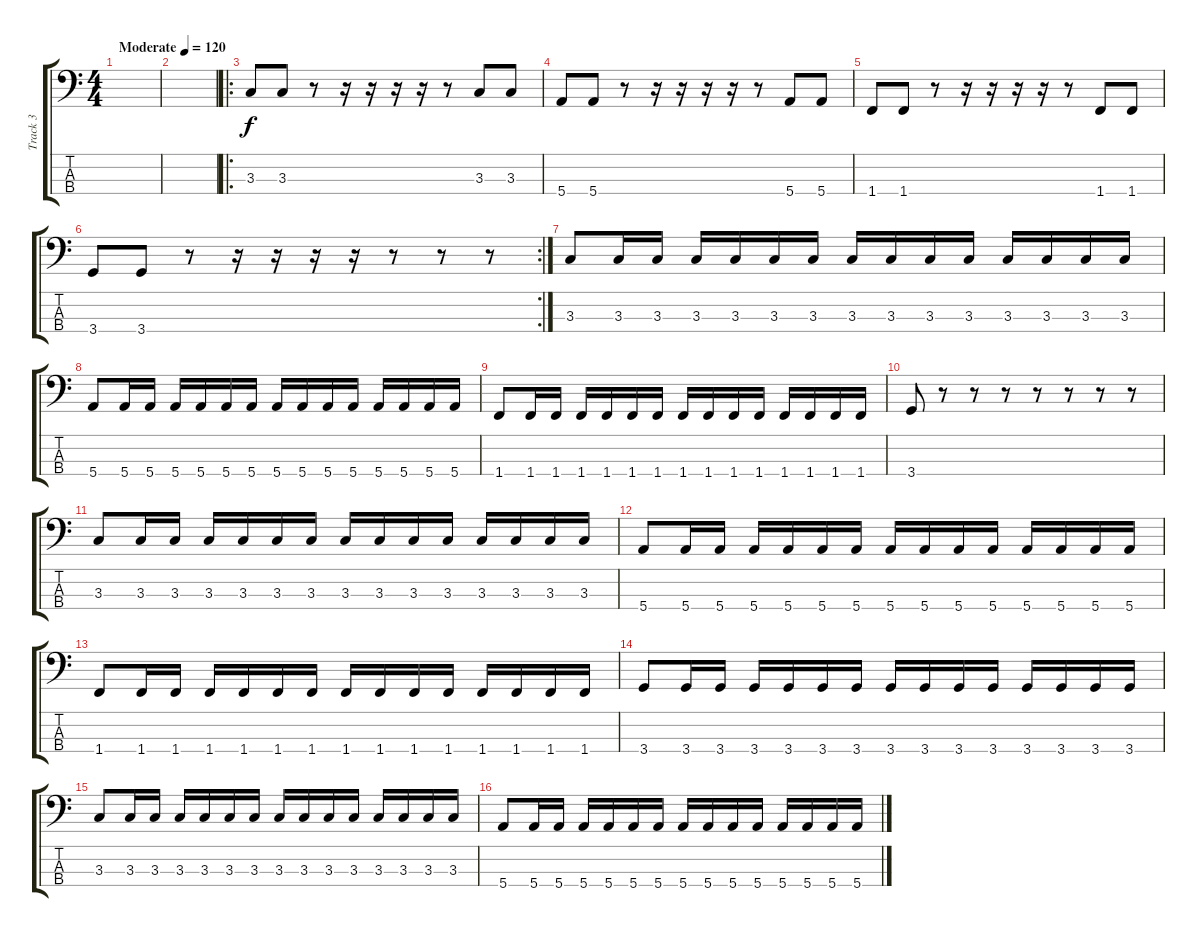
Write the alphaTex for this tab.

\track ("Track 3" "Track 3") {instrument electricbassfinger}
\staff {score tabs}
\tuning (G2 D2 A1 E1) {hide}
\ts (4 4)
\tempo (120 "Moderate")
\clef f4
\ks c
|
|
\ro
3.3.8 3.3.8 r.8 r.16 r.16 r.16 r.16 r.8 3.3.8 3.3.8 |
5.4.8 5.4.8 r.8 r.16 r.16 r.16 r.16 r.8 5.4.8 5.4.8 |
1.4.8 1.4.8 r.8 r.16 r.16 r.16 r.16 r.8 1.4.8 1.4.8 |
\rc 2
3.4.8 3.4.8 r.8 r.16 r.16 r.16 r.16 r.8 r.8 r.8 |
3.3.8{dy f} 3.3.16 3.3.16 3.3.16 3.3.16 3.3.16 3.3.16 3.3.16 3.3.16 3.3.16 3.3.16 3.3.16 3.3.16 3.3.16 3.3.16 |
5.4.8 5.4.16 5.4.16 5.4.16 5.4.16 5.4.16 5.4.16 5.4.16 5.4.16 5.4.16 5.4.16 5.4.16 5.4.16 5.4.16 5.4.16 |
1.4.8 1.4.16 1.4.16 1.4.16 1.4.16 1.4.16 1.4.16 1.4.16 1.4.16 1.4.16 1.4.16 1.4.16 1.4.16 1.4.16 1.4.16 |
3.4.8 r.8 r.8 r.8 r.8 r.8 r.8 r.8 |
3.3.8 3.3.16 3.3.16 3.3.16 3.3.16 3.3.16 3.3.16 3.3.16 3.3.16 3.3.16 3.3.16 3.3.16 3.3.16 3.3.16 3.3.16 |
5.4.8 5.4.16 5.4.16 5.4.16 5.4.16 5.4.16 5.4.16 5.4.16 5.4.16 5.4.16 5.4.16 5.4.16 5.4.16 5.4.16 5.4.16 |
1.4.8 1.4.16 1.4.16 1.4.16 1.4.16 1.4.16 1.4.16 1.4.16 1.4.16 1.4.16 1.4.16 1.4.16 1.4.16 1.4.16 1.4.16 |
3.4.8 3.4.16 3.4.16 3.4.16 3.4.16 3.4.16 3.4.16 3.4.16 3.4.16 3.4.16 3.4.16 3.4.16 3.4.16 3.4.16 3.4.16 |
3.3.8 3.3.16 3.3.16 3.3.16 3.3.16 3.3.16 3.3.16 3.3.16 3.3.16 3.3.16 3.3.16 3.3.16 3.3.16 3.3.16 3.3.16 |
5.4.8 5.4.16 5.4.16 5.4.16 5.4.16 5.4.16 5.4.16 5.4.16 5.4.16 5.4.16 5.4.16 5.4.16 5.4.16 5.4.16 5.4.16
